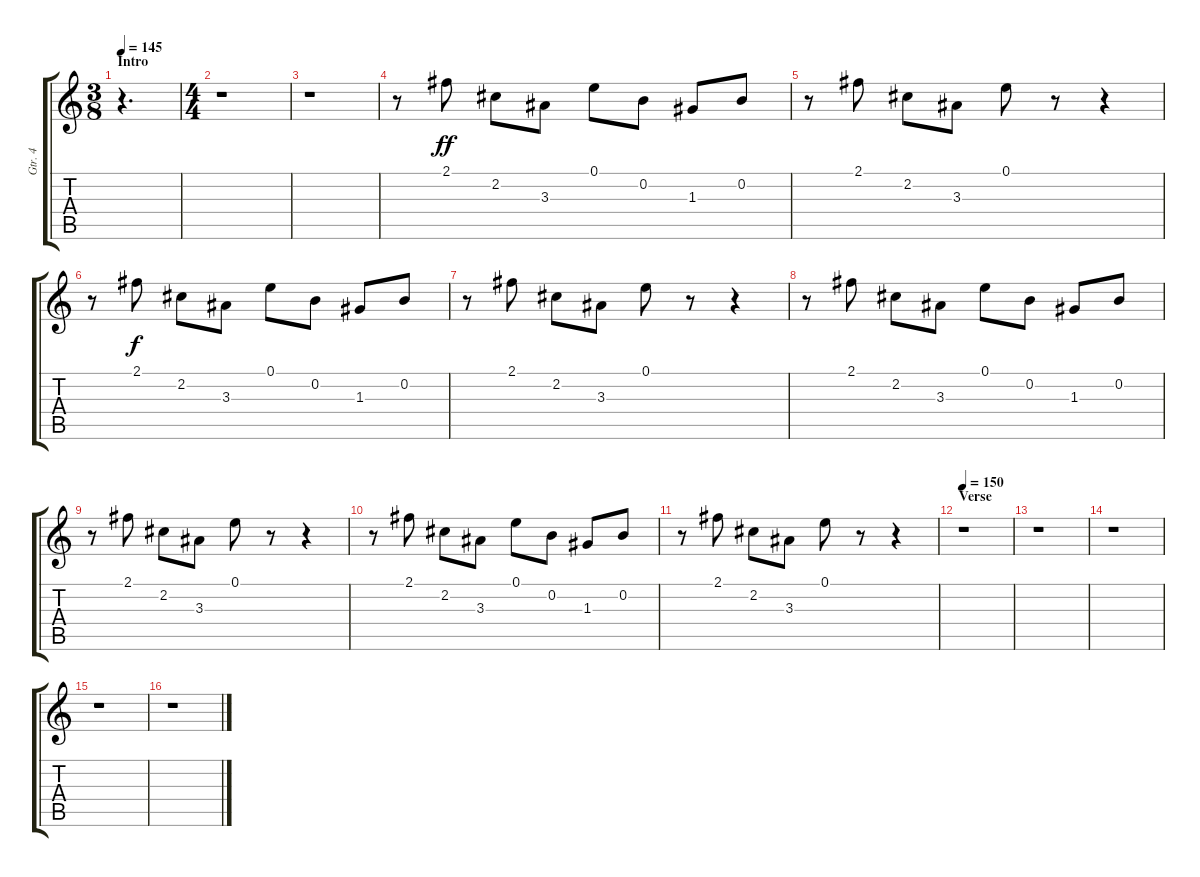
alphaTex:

\track ("Gtr. 4" "Gtr. 4") {instrument electricguitarjazz}
\staff {score tabs}
\tuning (E4 B3 G3 D3 A2 E2) {hide}
\ts (3 8)
\section ("" "Intro")
\tempo 145
\clef g2
\ks c
r.4{d dy ff instrument electricguitarjazz} |
\ts (4 4)
r.1 |
r.1 |
r.8 2.1.8 2.2.8 3.3.8 0.1.8 0.2.8 1.3.8 0.2.8 |
r.8 2.1.8 2.2.8 3.3.8 0.1.8 r.8 r.4 |
r.8 2.1.8{dy f} 2.2.8 3.3.8 0.1.8 0.2.8 1.3.8 0.2.8 |
r.8 2.1.8 2.2.8 3.3.8 0.1.8 r.8 r.4 |
r.8 2.1.8 2.2.8 3.3.8 0.1.8 0.2.8 1.3.8 0.2.8 |
r.8 2.1.8 2.2.8 3.3.8 0.1.8 r.8 r.4 |
r.8 2.1.8 2.2.8 3.3.8 0.1.8 0.2.8 1.3.8 0.2.8 |
r.8 2.1.8 2.2.8 3.3.8 0.1.8 r.8 r.4 |
\section ("" "Verse")
\tempo 150
r.1 |
r.1 |
r.1 |
r.1 |
r.1
